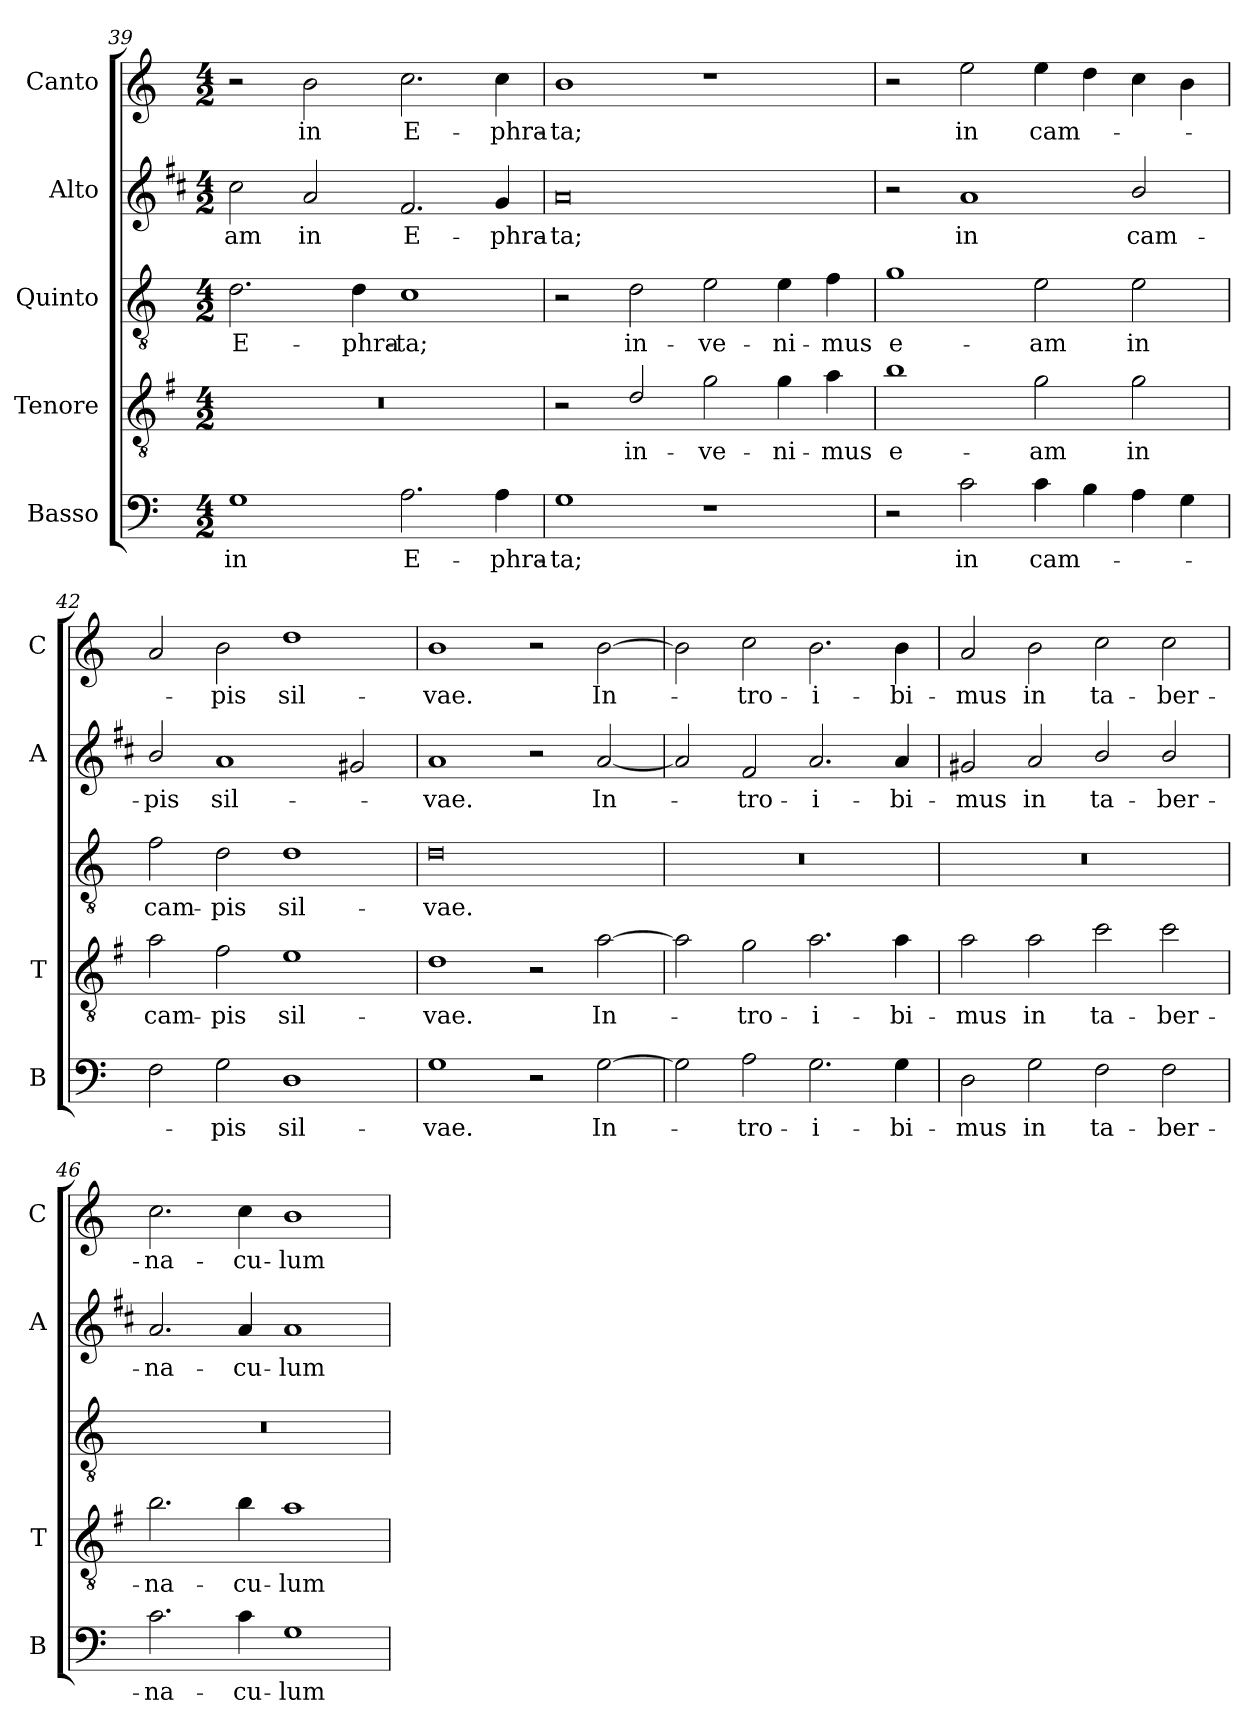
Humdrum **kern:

**kern	**text	**kern	**text	**kern	**text	**kern	**text	**kern	**text
*part5	*part5	*part4	*part4	*part3	*part3	*part2	*part2	*part1	*part1
*staff5	*staff5	*staff4	*staff4	*staff3	*staff3	*staff2	*staff2	*staff1	*staff1
*I"Basso	*	*I"Tenore	*	*I"Quinto	*	*I"Alto	*	*I"Canto	*
*I'B	*	*I'T	*	*	*	*I'A	*	*I'C	*
*clefF4	*	*clefGv2	*	*clefGv2	*	*clefG2	*	*clefG2	*
*	*	*ITrd4c7	*	*	*	*ITrd1c2	*	*	*
*k[]	*	*k[]	*	*k[]	*	*k[]	*	*k[]	*
*C:	*	*C:	*	*C:	*	*C:	*	*C:	*
*M4/2	*	*M4/2	*	*M4/2	*	*M4/2	*	*M4/2	*
=39	=39	=39	=39	=39	=39	=39	=39	=39	=39
!	!LO:LY:b	!	!	!	!LO:LY:b	!	!LO:LY:b	!	!
1G	in	0r	.	2.d\	E-	2b\	-am	2r	.
!	!	!	!	!	!	!	!LO:LY:b	!	!LO:LY:b
.	.	.	.	.	.	2g/	in	2b\	in
!	!	!	!	!	!LO:LY:b	!	!	!	!
.	.	.	.	4d\	-phra-	.	.	.	.
!	!LO:LY:b	!	!	!	!LO:LY:b	!	!LO:LY:b	!	!LO:LY:b
2.A\	E-	.	.	1c	-ta;	2.e/	E-	2.cc\	E-
!	!LO:LY:b	!	!	!	!	!	!LO:LY:b	!	!LO:LY:b
4A\	-phra-	.	.	.	.	4f/	-phra-	4cc\	-phra-
!!LO:LB:g=z
=40	=40	=40	=40	=40	=40	=40	=40	=40	=40
!	!LO:LY:b	!	!	!	!	!	!LO:LY:b	!	!LO:LY:b
1G	-ta;	2r	.	2r	.	0g	-ta;	1b	-ta;
!	!	!	!LO:LY:b	!	!LO:LY:b	!	!	!	!
.	.	2G/	in-	2d\	in-	.	.	.	.
!	!	!	!LO:LY:b	!	!LO:LY:b	!	!	!	!
1r	.	2c\	-ve-	2e\	-ve-	.	.	1r	.
!	!	!	!LO:LY:b	!	!LO:LY:b	!	!	!	!
.	.	4c\	-ni-	4e\	-ni-	.	.	.	.
!	!	!	!LO:LY:b	!	!LO:LY:b	!	!	!	!
.	.	4d\	-mus	4f\	-mus	.	.	.	.
=41	=41	=41	=41	=41	=41	=41	=41	=41	=41
!	!	!	!LO:LY:b	!	!LO:LY:b	!	!	!	!
2r	.	1e	e-	1g	e-	2r	.	2r	.
!	!LO:LY:b	!	!	!	!	!	!LO:LY:b	!	!LO:LY:b
2c\	in	.	.	.	.	1g	in	2ee\	in
!	!LO:LY:b	!	!LO:LY:b	!	!LO:LY:b	!	!	!	!LO:LY:b
4c\	cam-	2c\	-am	2e\	-am	.	.	4ee\	cam-
4B\	.	.	.	.	.	.	.	4dd\	.
!	!	!	!LO:LY:b	!	!LO:LY:b	!	!LO:LY:b	!	!
4A\	.	2c\	in	2e\	in	2a/	cam-	4cc\	.
4G\	.	.	.	.	.	.	.	4b\	.
=42	=42	=42	=42	=42	=42	=42	=42	=42	=42
!	!	!	!LO:LY:b	!	!LO:LY:b	!	!LO:LY:b	!	!
2F\	.	2d\	cam-	2f\	cam-	2a/	-pis	2a/	.
!	!LO:LY:b	!	!LO:LY:b	!	!LO:LY:b	!	!LO:LY:b	!	!LO:LY:b
2G\	-pis	2B\	-pis	2d\	-pis	1g	sil-	2b\	-pis
!	!LO:LY:b	!	!LO:LY:b	!	!LO:LY:b	!	!	!	!LO:LY:b
1D	sil-	1A	sil-	1d	sil-	.	.	1dd	sil-
.	.	.	.	.	.	2f#X/	.	.	.
=43	=43	=43	=43	=43	=43	=43	=43	=43	=43
!	!LO:LY:b	!	!LO:LY:b	!	!LO:LY:b	!	!LO:LY:b	!	!LO:LY:b
1G	-vae.	1G	-vae.	0d	-vae.	1g	-vae.	1b	-vae.
2r	.	2r	.	.	.	2r	.	2r	.
!	!LO:LY:b	!	!LO:LY:b	!	!	!	!LO:LY:b	!	!LO:LY:b
[2G\	In-	[2d\	In-	.	.	[2g/	In-	[2b\	In-
=44	=44	=44	=44	=44	=44	=44	=44	=44	=44
2G\]	.	2d\]	.	0r	.	2g/]	.	2b\]	.
!	!LO:LY:b	!	!LO:LY:b	!	!	!	!LO:LY:b	!	!LO:LY:b
2A\	-tro-	2c\	-tro-	.	.	2e/	-tro-	2cc\	-tro-
!	!LO:LY:b	!	!LO:LY:b	!	!	!	!LO:LY:b	!	!LO:LY:b
2.G\	-i-	2.d\	-i-	.	.	2.g/	-i-	2.b\	-i-
!	!LO:LY:b	!	!LO:LY:b	!	!	!	!LO:LY:b	!	!LO:LY:b
4G\	-bi-	4d\	-bi-	.	.	4g/	-bi-	4b\	-bi-
!!LO:PB:g=z
=45	=45	=45	=45	=45	=45	=45	=45	=45	=45
!	!LO:LY:b	!	!LO:LY:b	!	!	!	!LO:LY:b	!	!LO:LY:b
2D\	-mus	2d\	-mus	0r	.	2f#X/	-mus	2a/	-mus
!	!LO:LY:b	!	!LO:LY:b	!	!	!	!LO:LY:b	!	!LO:LY:b
2G\	in	2d\	in	.	.	2g/	in	2b\	in
!	!LO:LY:b	!	!LO:LY:b	!	!	!	!LO:LY:b	!	!LO:LY:b
2F\	ta-	2f\	ta-	.	.	2a/	ta-	2cc\	ta-
!	!LO:LY:b	!	!LO:LY:b	!	!	!	!LO:LY:b	!	!LO:LY:b
2F\	-ber-	2f\	-ber-	.	.	2a/	-ber-	2cc\	-ber-
=46	=46	=46	=46	=46	=46	=46	=46	=46	=46
!	!LO:LY:b	!	!LO:LY:b	!	!	!	!LO:LY:b	!	!LO:LY:b
2.c\	-na-	2.e\	-na-	0r	.	2.g/	-na-	2.cc\	-na-
!	!LO:LY:b	!	!LO:LY:b	!	!	!	!LO:LY:b	!	!LO:LY:b
4c\	-cu-	4e\	-cu-	.	.	4g/	-cu-	4cc\	-cu-
!	!LO:LY:b	!	!LO:LY:b	!	!	!	!LO:LY:b	!	!LO:LY:b
1G	-lum	1d	-lum	.	.	1g	-lum	1b	-lum
=	=	=	=	=	=	=	=	=	=
*-	*-	*-	*-	*-	*-	*-	*-	*-	*-
